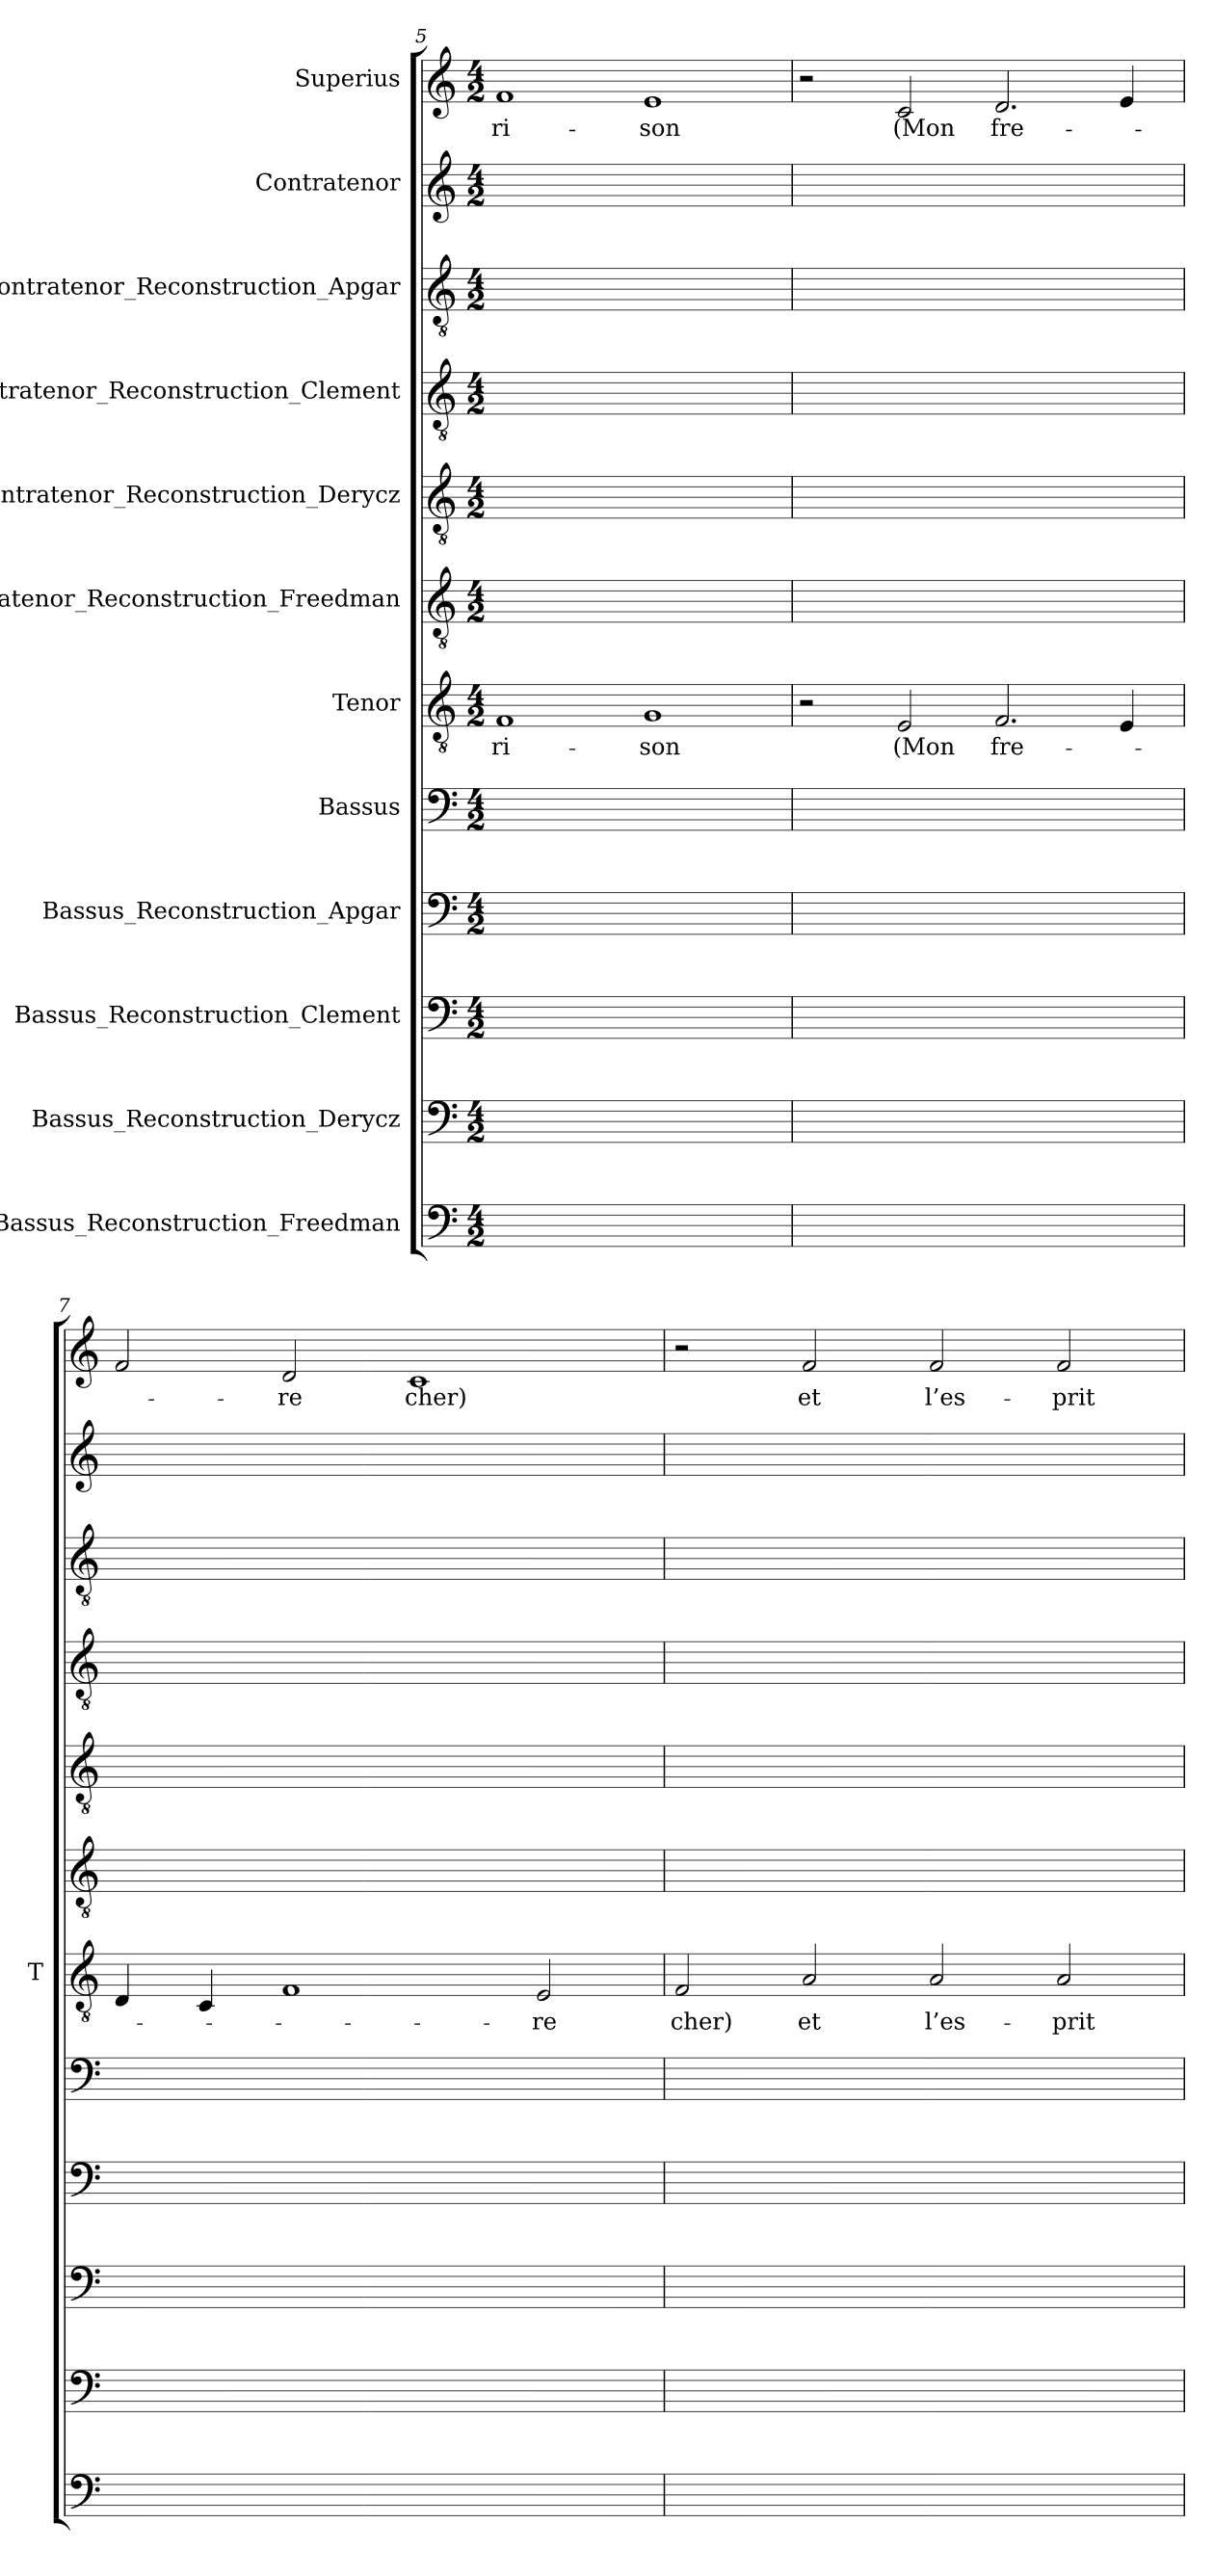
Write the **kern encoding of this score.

**kern	**kern	**kern	**kern	**kern	**kern	**text	**kern	**kern	**kern	**kern	**kern	**kern	**text
*part12	*part11	*part10	*part9	*part8	*part7	*part7	*part6	*part5	*part4	*part3	*part2	*part1	*part1
*staff12	*staff11	*staff10	*staff9	*staff8	*staff7	*staff7	*staff6	*staff5	*staff4	*staff3	*staff2	*staff1	*staff1
*I"Bassus_Reconstruction_Freedman	*I"Bassus_Reconstruction_Derycz	*I"Bassus_Reconstruction_Clement	*I"Bassus_Reconstruction_Apgar	*I"Bassus	*I"Tenor	*	*I"Contratenor_Reconstruction_Freedman	*I"Contratenor_Reconstruction_Derycz	*I"Contratenor_Reconstruction_Clement	*I"Contratenor_Reconstruction_Apgar	*I"Contratenor	*I"Superius	*
*	*	*	*	*	*I'T	*	*	*	*	*	*	*	*
*clefF4	*clefF4	*clefF4	*clefF4	*clefF4	*clefGv2	*	*clefGv2	*clefGv2	*clefGv2	*clefGv2	*clefG2	*clefG2	*
*k[]	*k[]	*k[]	*k[]	*k[]	*k[]	*	*k[]	*k[]	*k[]	*k[]	*k[]	*k[]	*
*M4/2	*M4/2	*M4/2	*M4/2	*M4/2	*M4/2	*	*M4/2	*M4/2	*M4/2	*M4/2	*M4/2	*M4/2	*
=5	=5	=5	=5	=5	=5	=5	=5	=5	=5	=5	=5	=5	=5
0ryy	0ryy	0ryy	0ryy	0ryy	1F	ri-	0ryy	0ryy	0ryy	0ryy	0ryy	1f	ri-
.	.	.	.	.	1G	-son	.	.	.	.	.	1e	-son
=6	=6	=6	=6	=6	=6	=6	=6	=6	=6	=6	=6	=6	=6
0ryy	0ryy	0ryy	0ryy	0ryy	2r	.	0ryy	0ryy	0ryy	0ryy	0ryy	2r	.
.	.	.	.	.	2E	-(Mon	.	.	.	.	.	2c	-(Mon
.	.	.	.	.	2.F	fre-	.	.	.	.	.	2.d	fre-
.	.	.	.	.	4E	.	.	.	.	.	.	4e	.
=7	=7	=7	=7	=7	=7	=7	=7	=7	=7	=7	=7	=7	=7
0ryy	0ryy	0ryy	0ryy	0ryy	4D	.	0ryy	0ryy	0ryy	0ryy	0ryy	2f	.
.	.	.	.	.	4C	.	.	.	.	.	.	.	.
.	.	.	.	.	1F	.	.	.	.	.	.	2d	-re
.	.	.	.	.	.	.	.	.	.	.	.	1c	-cher)
.	.	.	.	.	2E	-re	.	.	.	.	.	.	.
=8	=8	=8	=8	=8	=8	=8	=8	=8	=8	=8	=8	=8	=8
0ryy	0ryy	0ryy	0ryy	0ryy	2F	-cher)	0ryy	0ryy	0ryy	0ryy	0ryy	2r	.
.	.	.	.	.	2A	-et	.	.	.	.	.	2f	-et
.	.	.	.	.	2A	l’es-	.	.	.	.	.	2f	l’es-
.	.	.	.	.	2A	-prit	.	.	.	.	.	2f	-prit
=	=	=	=	=	=	=	=	=	=	=	=	=	=
*-	*-	*-	*-	*-	*-	*-	*-	*-	*-	*-	*-	*-	*-
